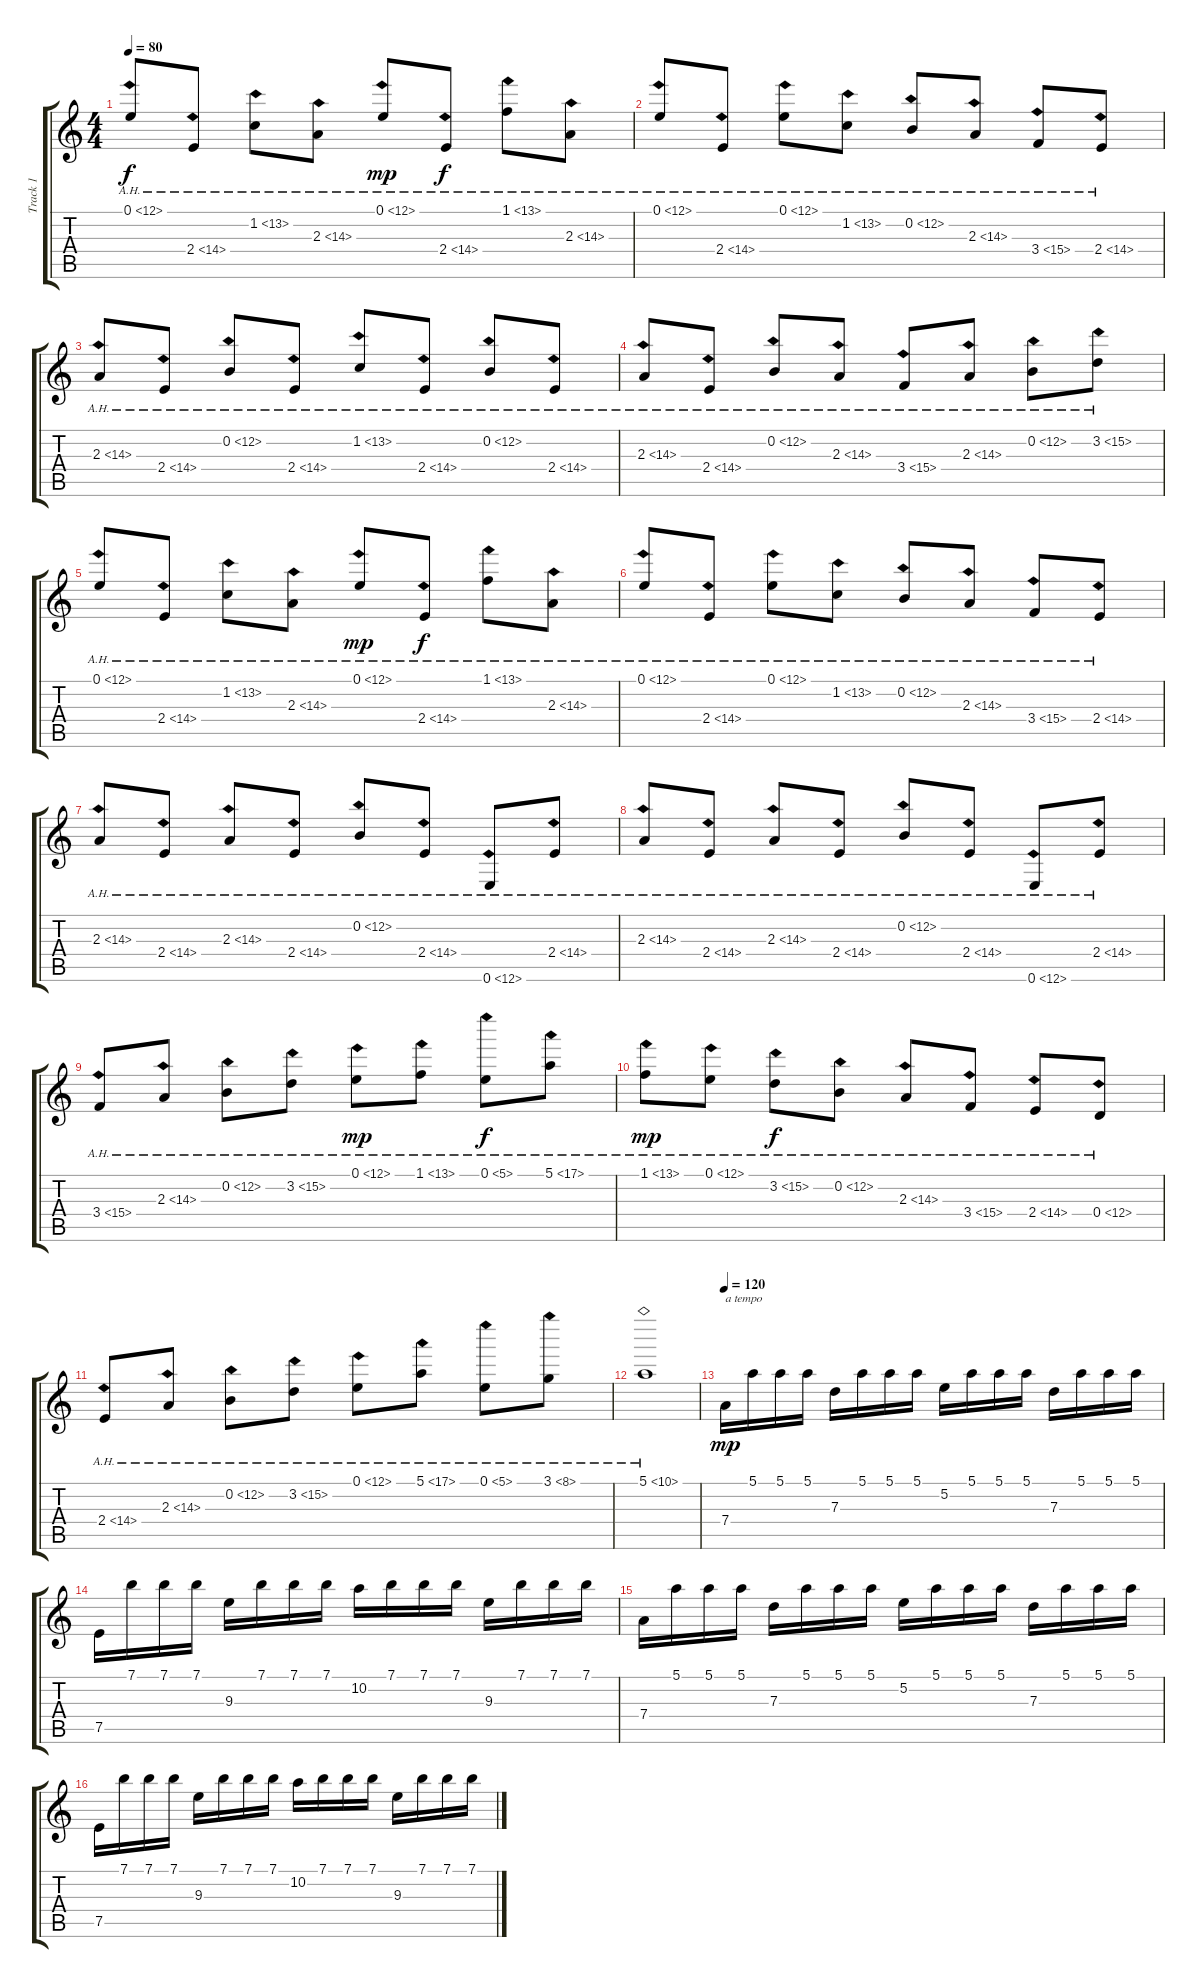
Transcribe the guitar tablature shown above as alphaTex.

\track ("Track 1" "Track 1") {instrument acousticguitarnylon}
\staff {score tabs}
\tuning (E4 B3 G3 D3 A2 E2) {hide}
\ts (4 4)
\tempo 80
\clef g2
\ks c
0.1{ah 12}.8{dy f} 2.4{ah 12}.8 1.2{ah 12}.8 2.3{ah 12}.8 0.1{ah 12}.8{dy mp} 2.4{ah 12}.8{dy f} 1.1{ah 12}.8 2.3{ah 12}.8 |
0.1{ah 12}.8 2.4{ah 12}.8 0.1{ah 12}.8 1.2{ah 12}.8 0.2{ah 12}.8 2.3{ah 12}.8 3.4{ah 12}.8 2.4{ah 12}.8 |
2.3{ah 12}.8 2.4{ah 12}.8 0.2{ah 12}.8 2.4{ah 12}.8 1.2{ah 12}.8 2.4{ah 12}.8 0.2{ah 12}.8 2.4{ah 12}.8 |
2.3{ah 12}.8 2.4{ah 12}.8 0.2{ah 12}.8 2.3{ah 12}.8 3.4{ah 12}.8 2.3{ah 12}.8 0.2{ah 12}.8 3.2{ah 12}.8 |
0.1{ah 12}.8 2.4{ah 12}.8 1.2{ah 12}.8 2.3{ah 12}.8 0.1{ah 12}.8{dy mp} 2.4{ah 12}.8{dy f} 1.1{ah 12}.8 2.3{ah 12}.8 |
0.1{ah 12}.8 2.4{ah 12}.8 0.1{ah 12}.8 1.2{ah 12}.8 0.2{ah 12}.8 2.3{ah 12}.8 3.4{ah 12}.8 2.4{ah 12}.8 |
2.3{ah 12}.8 2.4{ah 12}.8 2.3{ah 12}.8 2.4{ah 12}.8 0.2{ah 12}.8 2.4{ah 12}.8 0.6{ah 12}.8 2.4{ah 12}.8 |
2.3{ah 12}.8 2.4{ah 12}.8 2.3{ah 12}.8 2.4{ah 12}.8 0.2{ah 12}.8 2.4{ah 12}.8 0.6{ah 12}.8 2.4{ah 12}.8 |
3.4{ah 12}.8 2.3{ah 12}.8 0.2{ah 12}.8 3.2{ah 12}.8 0.1{ah 12}.8{dy mp} 1.1{ah 12}.8 0.1{ah 5}.8{dy f} 5.1{ah 12}.8 |
1.1{ah 12}.8{dy mp} 0.1{ah 12}.8 3.2{ah 12}.8{dy f} 0.2{ah 12}.8 2.3{ah 12}.8 3.4{ah 12}.8 2.4{ah 12}.8 0.4{ah 12}.8 |
2.4{ah 12}.8 2.3{ah 12}.8 0.2{ah 12}.8 3.2{ah 12}.8 0.1{ah 12}.8 5.1{ah 12}.8 0.1{ah 5}.8 3.1{ah 5}.8 |
5.1{ah 5}.1 |
\tempo 120
7.4.16{txt "a tempo" dy mp} 5.1.16 5.1.16 5.1.16 7.3.16 5.1.16 5.1.16 5.1.16 5.2.16 5.1.16 5.1.16 5.1.16 7.3.16 5.1.16 5.1.16 5.1.16 |
7.5.16 7.1.16 7.1.16 7.1.16 9.3.16 7.1.16 7.1.16 7.1.16 10.2.16 7.1.16 7.1.16 7.1.16 9.3.16 7.1.16 7.1.16 7.1.16 |
7.4.16 5.1.16 5.1.16 5.1.16 7.3.16 5.1.16 5.1.16 5.1.16 5.2.16 5.1.16 5.1.16 5.1.16 7.3.16 5.1.16 5.1.16 5.1.16 |
7.5.16 7.1.16 7.1.16 7.1.16 9.3.16 7.1.16 7.1.16 7.1.16 10.2.16 7.1.16 7.1.16 7.1.16 9.3.16 7.1.16 7.1.16 7.1.16
